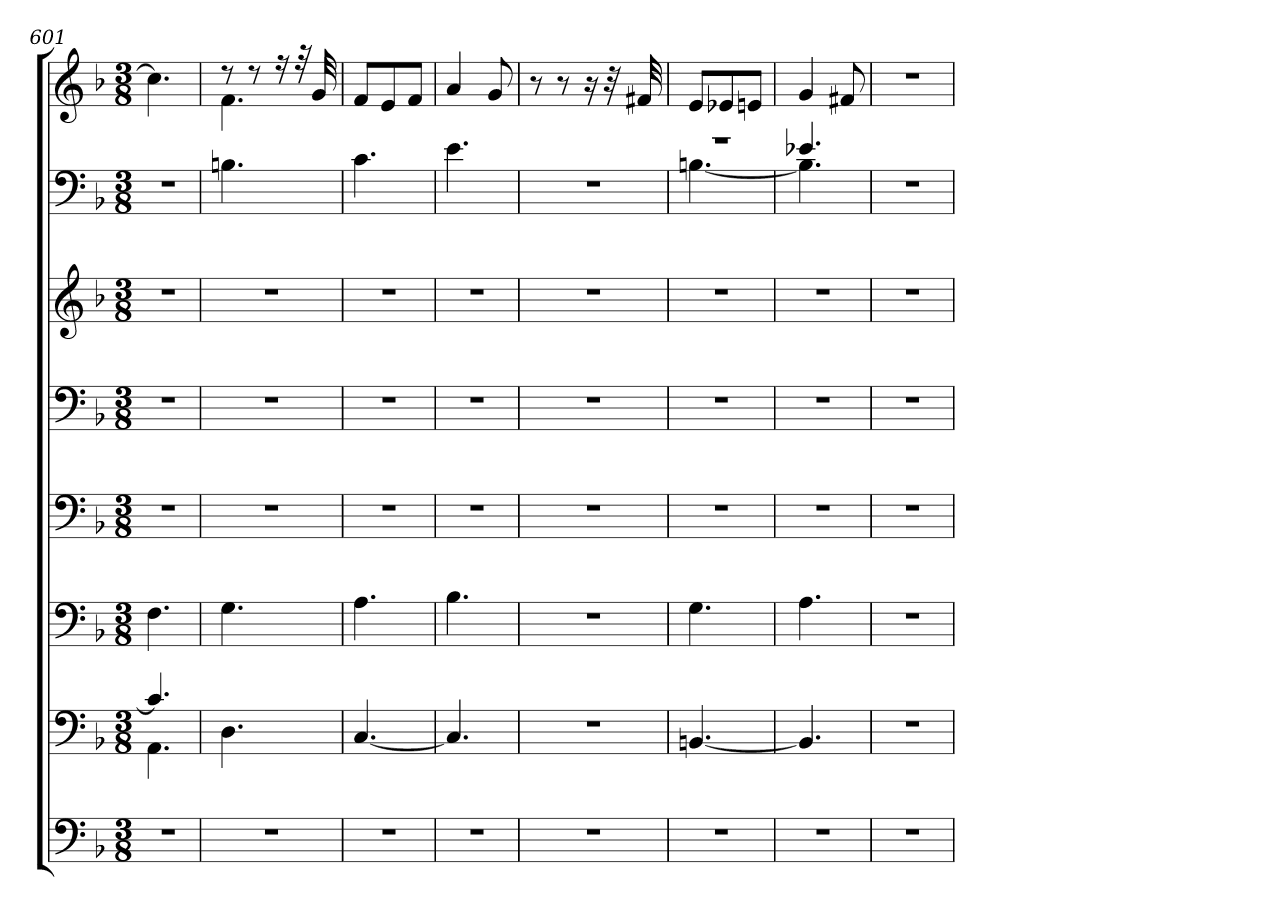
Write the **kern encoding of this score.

**kern	**kern	**kern	**kern	**kern	**kern	**kern	**kern
*part5	*part5	*part4	*part4	*part3	*part3	*part2	*part1
*staff8	*staff7	*staff6	*staff5	*staff4	*staff3	*staff2	*staff1
*clefF4	*clefF4	*clefF4	*clefF4	*clefF4	*clefG2	*clefF4	*clefG2
*k[b-]	*k[b-]	*k[b-]	*k[b-]	*k[b-]	*k[b-]	*k[b-]	*k[b-]
*M3/8	*M3/8	*M3/8	*M3/8	*M3/8	*M3/8	*M3/8	*M3/8
=601	=601	=601	=601	=601	=601	=601	=601
*	*^	*	*	*	*	*	*
4.r	4.c/]	4.AA\	4.F\	4.r	4.r	4.r	4.r	4.cc\]
*	*v	*v	*	*	*	*	*	*
!!LO:PB:g=z
=602	=602	=602	=602	=602	=602	=602	=602
*	*	*	*	*	*	*	*^
4.r	4.D\	4.G\	4.r	4.r	4.r	4.Bn\	8r	4.f\
.	.	.	.	.	.	.	8r	.
.	.	.	.	.	.	.	16r	.
.	.	.	.	.	.	.	32r	.
.	.	.	.	.	.	.	32g/	.
*	*	*	*	*	*	*	*v	*v
=603	=603	=603	=603	=603	=603	=603	=603
4.r	[4.C/	4.A\	4.r	4.r	4.r	4.c\	8f/L
.	.	.	.	.	.	.	8e/
.	.	.	.	.	.	.	8f/J
=604	=604	=604	=604	=604	=604	=604	=604
4.r	4.C/]	4.B-\	4.r	4.r	4.r	4.e\	4a/
*	*	*	*	*	*	*	*MM147
.	.	.	.	.	.	.	8g/
=605	=605	=605	=605	=605	=605	=605	=605
4.r	4.r	4.r	4.r	4.r	4.r	4.r	8r
.	.	.	.	.	.	.	8r
.	.	.	.	.	.	.	16r
.	.	.	.	.	.	.	32r
.	.	.	.	.	.	.	32f#X/
=606	=606	=606	=606	=606	=606	=606	=606
*	*	*	*	*	*	*^	*
4.r	[4.BBn/	4.G\	4.r	4.r	4.r	4.r	[4.Bn\	8e/L
.	.	.	.	.	.	.	.	8e-X/
.	.	.	.	.	.	.	.	8en/J
=607	=607	=607	=607	=607	=607	=607	=607	=607
4.r	4.BB/]	4.A\	4.r	4.r	4.r	4.e-X/	4.B\]	4g/
*	*	*	*	*	*	*	*	*MM141
.	.	.	.	.	.	.	.	8f#X/
*	*	*	*	*	*	*v	*v	*
=608	=608	=608	=608	=608	=608	=608	=608
*	*	*	*	*	*	*	*MM71
4.r	4.r	4.r	4.r	4.r	4.r	4.r	4.r
=	=	=	=	=	=	=	=
*-	*-	*-	*-	*-	*-	*-	*-
